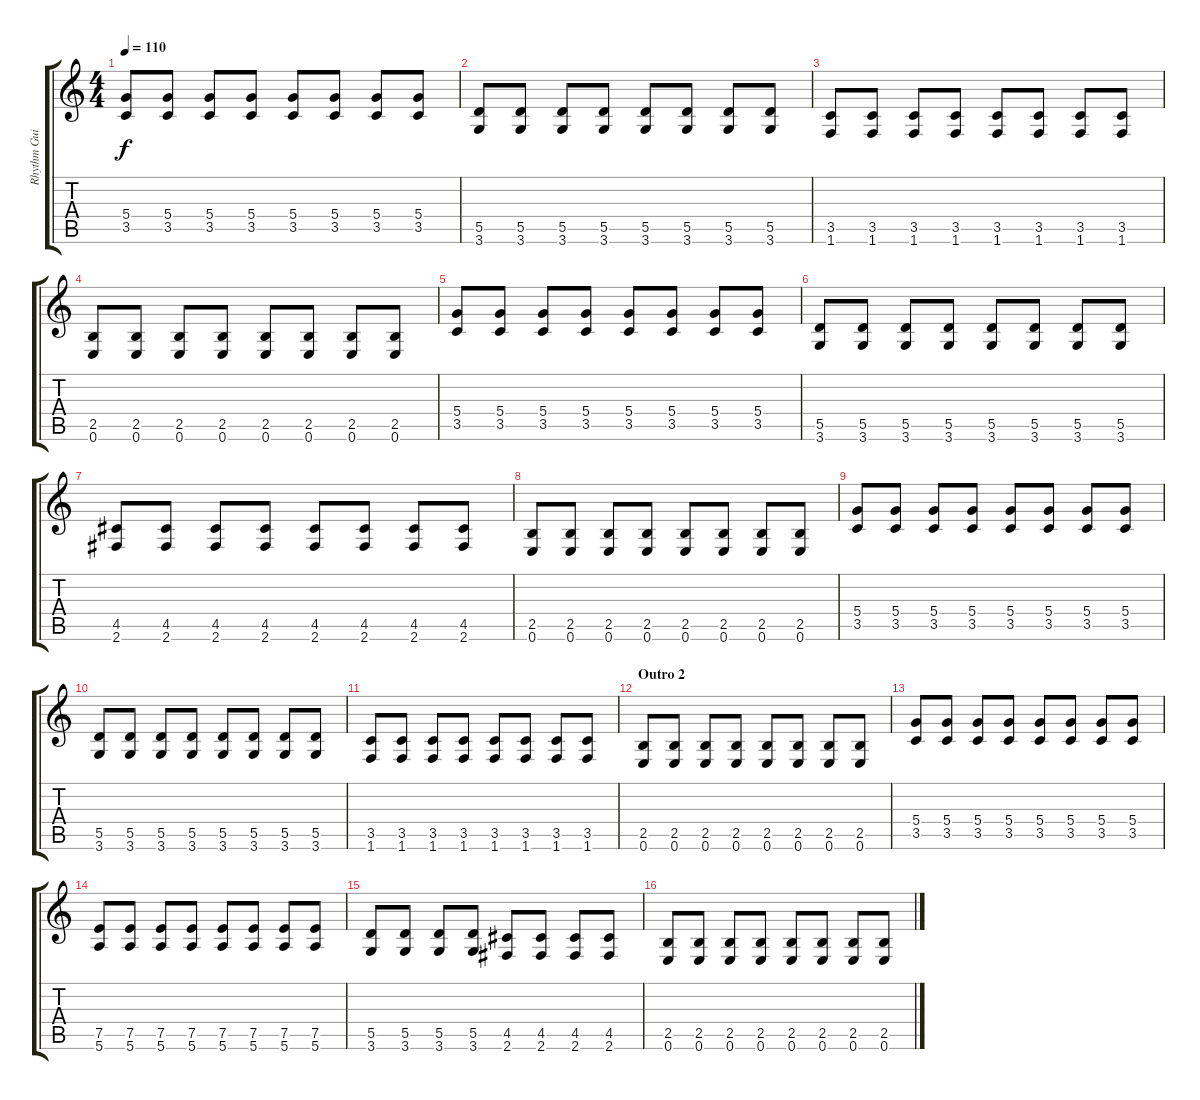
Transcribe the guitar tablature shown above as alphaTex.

\track ("Rhythm Guitar" "Rhythm Gui") {instrument distortionguitar}
\staff {score tabs}
\tuning (E4 B3 G3 D3 A2 E2) {hide}
\ts (4 4)
\tempo 110
\clef g2
\ks c
(5.4 3.5).8{dy f} (5.4 3.5).8 (5.4 3.5).8 (5.4 3.5).8 (5.4 3.5).8 (5.4 3.5).8 (5.4 3.5).8 (5.4 3.5).8 |
(5.5 3.6).8 (5.5 3.6).8 (5.5 3.6).8 (5.5 3.6).8 (5.5 3.6).8 (5.5 3.6).8 (5.5 3.6).8 (5.5 3.6).8 |
(3.5 1.6).8 (3.5 1.6).8 (3.5 1.6).8 (3.5 1.6).8 (3.5 1.6).8 (3.5 1.6).8 (3.5 1.6).8 (3.5 1.6).8 |
(2.5 0.6).8 (2.5 0.6).8 (2.5 0.6).8 (2.5 0.6).8 (2.5 0.6).8 (2.5 0.6).8 (2.5 0.6).8 (2.5 0.6).8 |
(5.4 3.5).8 (5.4 3.5).8 (5.4 3.5).8 (5.4 3.5).8 (5.4 3.5).8 (5.4 3.5).8 (5.4 3.5).8 (5.4 3.5).8 |
(5.5 3.6).8 (5.5 3.6).8 (5.5 3.6).8 (5.5 3.6).8 (5.5 3.6).8 (5.5 3.6).8 (5.5 3.6).8 (5.5 3.6).8 |
(4.5 2.6).8 (4.5 2.6).8 (4.5 2.6).8 (4.5 2.6).8 (4.5 2.6).8 (4.5 2.6).8 (4.5 2.6).8 (4.5 2.6).8 |
(2.5 0.6).8 (2.5 0.6).8 (2.5 0.6).8 (2.5 0.6).8 (2.5 0.6).8 (2.5 0.6).8 (2.5 0.6).8 (2.5 0.6).8 |
(5.4 3.5).8 (5.4 3.5).8 (5.4 3.5).8 (5.4 3.5).8 (5.4 3.5).8 (5.4 3.5).8 (5.4 3.5).8 (5.4 3.5).8 |
(5.5 3.6).8 (5.5 3.6).8 (5.5 3.6).8 (5.5 3.6).8 (5.5 3.6).8 (5.5 3.6).8 (5.5 3.6).8 (5.5 3.6).8 |
(3.5 1.6).8 (3.5 1.6).8 (3.5 1.6).8 (3.5 1.6).8 (3.5 1.6).8 (3.5 1.6).8 (3.5 1.6).8 (3.5 1.6).8 |
\section ("" "Outro 2")
(2.5 0.6).8 (2.5 0.6).8 (2.5 0.6).8 (2.5 0.6).8 (2.5 0.6).8 (2.5 0.6).8 (2.5 0.6).8 (2.5 0.6).8 |
(5.4 3.5).8 (5.4 3.5).8 (5.4 3.5).8 (5.4 3.5).8 (5.4 3.5).8 (5.4 3.5).8 (5.4 3.5).8 (5.4 3.5).8 |
(7.5 5.6).8 (7.5 5.6).8 (7.5 5.6).8 (7.5 5.6).8 (7.5 5.6).8 (7.5 5.6).8 (7.5 5.6).8 (7.5 5.6).8 |
(5.5 3.6).8 (5.5 3.6).8 (5.5 3.6).8 (5.5 3.6).8 (4.5 2.6).8 (4.5 2.6).8 (4.5 2.6).8 (4.5 2.6).8 |
(2.5 0.6).8 (2.5 0.6).8 (2.5 0.6).8 (2.5 0.6).8 (2.5 0.6).8 (2.5 0.6).8 (2.5 0.6).8 (2.5 0.6).8
